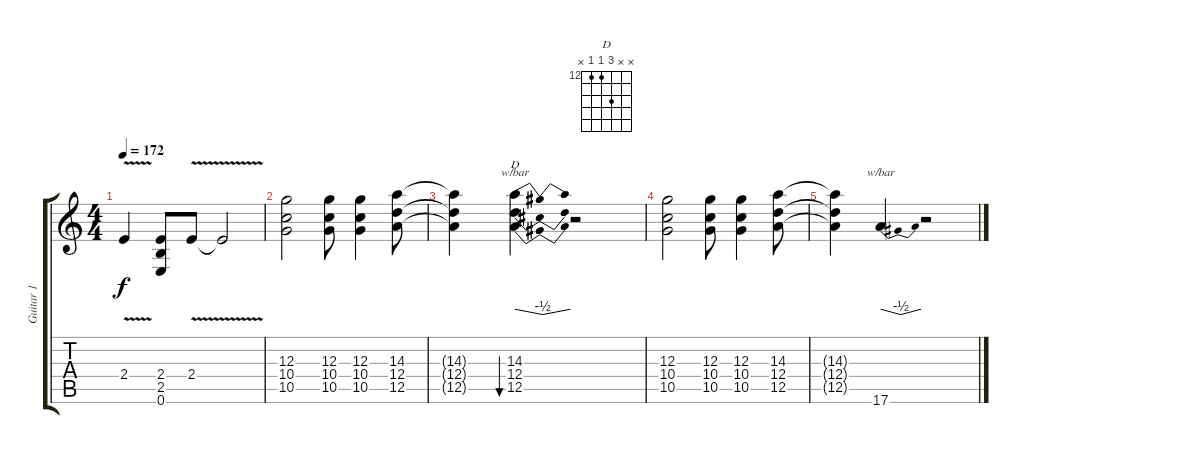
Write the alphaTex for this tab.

\track ("Guitar 1" "Guitar 1") {instrument overdrivenguitar}
\staff {score tabs}
\tuning (E4 B3 G3 D3 A2 E2) {hide}
\chord ("D" x x 14 12 12 x) {firstfret 12}
\ts (4 4)
\tempo 172
\clef g2
\ks c
2.4{v t}.4{dy f} (2.4 2.5 0.6).8 2.4{v}.8 2.4{v t}.2 |
(12.3 10.4 10.5).2 (12.3 10.4 10.5).8 (12.3 10.4 10.5).4 (14.3 12.4 12.5).8 |
(14.3{t} 12.4{t} 12.5{t}).4 (14.3 12.4 12.5).4{tbe (dip default 0 0 30 -2 60 0) bu 480 ch "D"} r.2 |
(12.3 10.4 10.5).2 (12.3 10.4 10.5).8 (12.3 10.4 10.5).4 (14.3 12.4 12.5).8 |
(14.3{t} 12.4{t} 12.5{t}).4 17.6.4{tbe (dip default 0 0 30 -2 60 0)} r.2
